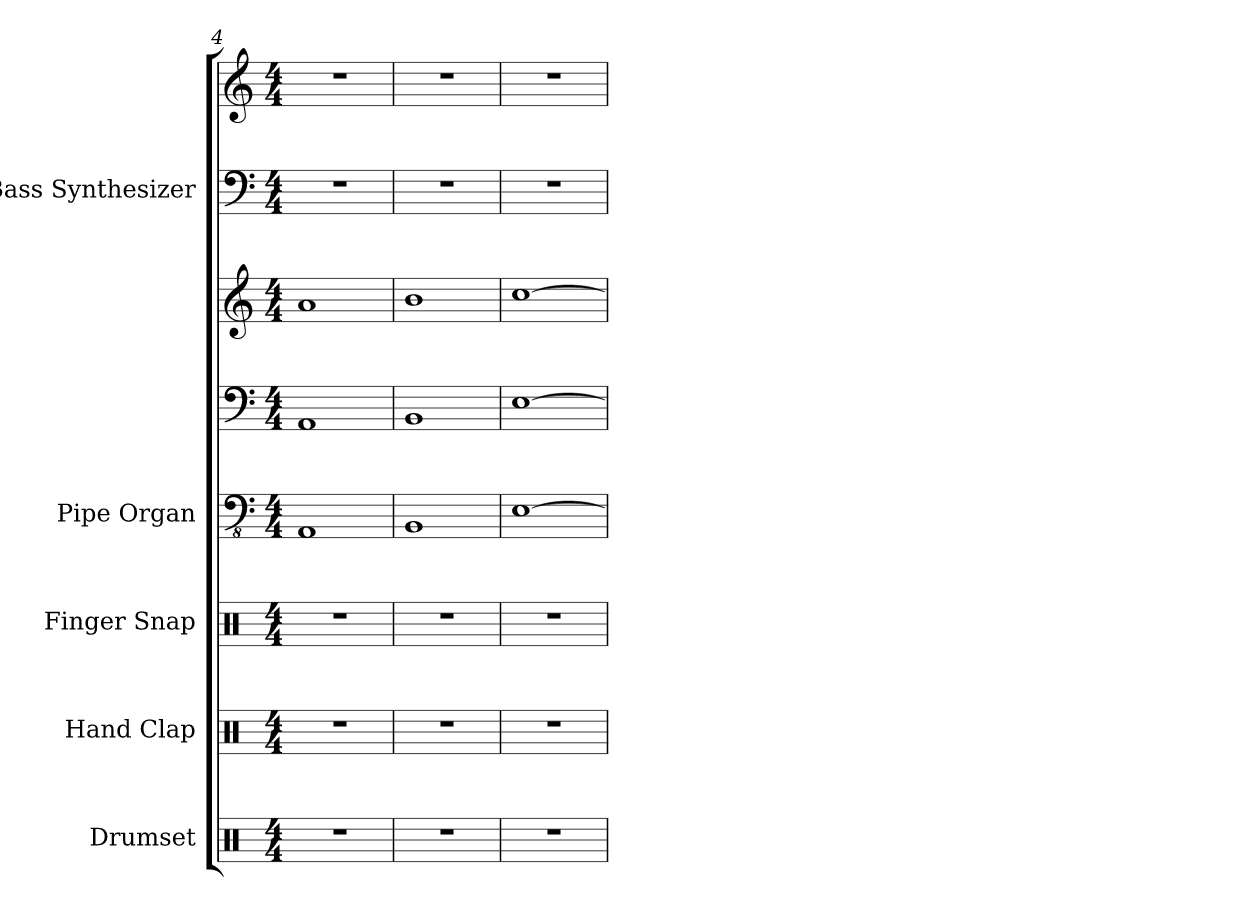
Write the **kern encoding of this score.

**kern	**kern	**kern	**kern	**kern	**kern	**kern	**kern
*part5	*part4	*part3	*part2	*part2	*part2	*part1	*part1
*staff8	*staff7	*staff6	*staff5	*staff4	*staff3	*staff2	*staff1
*I"Drumset	*I"Hand Clap	*I"Finger Snap	*I"Pipe Organ	*	*	*I"Bass Synthesizer	*
*I'D. Set	*I'Hd. Clp.	*I'Fi. Sna.	*I'Org.	*	*	*I'Synth.	*
*clefX	*clefX	*clefX	*clefFv4	*clefF4	*clefG2	*clefF4	*clefG2
*	*	*	*ITrd7c12	*ITrd7c12	*ITrd7c12	*	*
*k[]	*k[]	*k[]	*k[]	*k[]	*k[]	*k[]	*k[]
*M4/4	*M4/4	*M4/4	*M4/4	*M4/4	*M4/4	*M4/4	*M4/4
=4	=4	=4	=4	=4	=4	=4	=4
1r	1r	1r	1AAAA	1AAA	1A	1r	1r
=5	=5	=5	=5	=5	=5	=5	=5
1r	1r	1r	1BBBB	1BBB	1B	1r	1r
=6	=6	=6	=6	=6	=6	=6	=6
1r	1r	1r	[1EEE	[1EE	[1c	1r	1r
=	=	=	=	=	=	=	=
*-	*-	*-	*-	*-	*-	*-	*-
